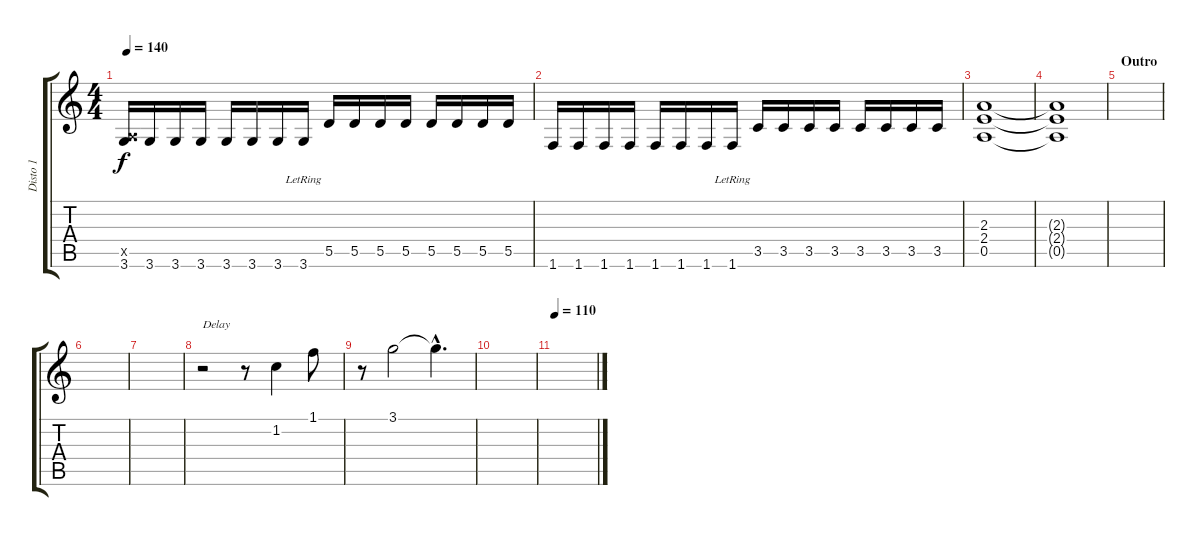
\track ("Disto 1" "Disto 1") {instrument distortionguitar}
\staff {score tabs}
\tuning (E4 B3 G3 D3 A2 E2) {hide}
\ts (4 4)
\tempo 140
\clef g2
\ks c
(0.5{x} 3.6).16{dy f} 3.6.16 3.6.16 3.6.16 3.6.16 3.6.16 3.6.16 3.6{lr}.16 5.5.16 5.5.16 5.5.16 5.5.16 5.5.16 5.5.16 5.5.16 5.5.16 |
1.6.16 1.6.16 1.6.16 1.6.16 1.6.16 1.6.16 1.6.16 1.6{lr}.16 3.5.16 3.5.16 3.5.16 3.5.16 3.5.16 3.5.16 3.5.16 3.5.16 |
(2.3 2.4 0.5).1{volume 0 balance 6} |
(2.3{t} 2.4{t} 0.5{t}).1 |
\section ("" "Outro")
|
|
|
r.2{txt "Delay" volume 8 balance 8 instrument electricguitarmuted} r.8 1.2.4 1.1.8 |
r.8 3.1.2 3.1{hac t}.4{d} |
|
\tempo 110
